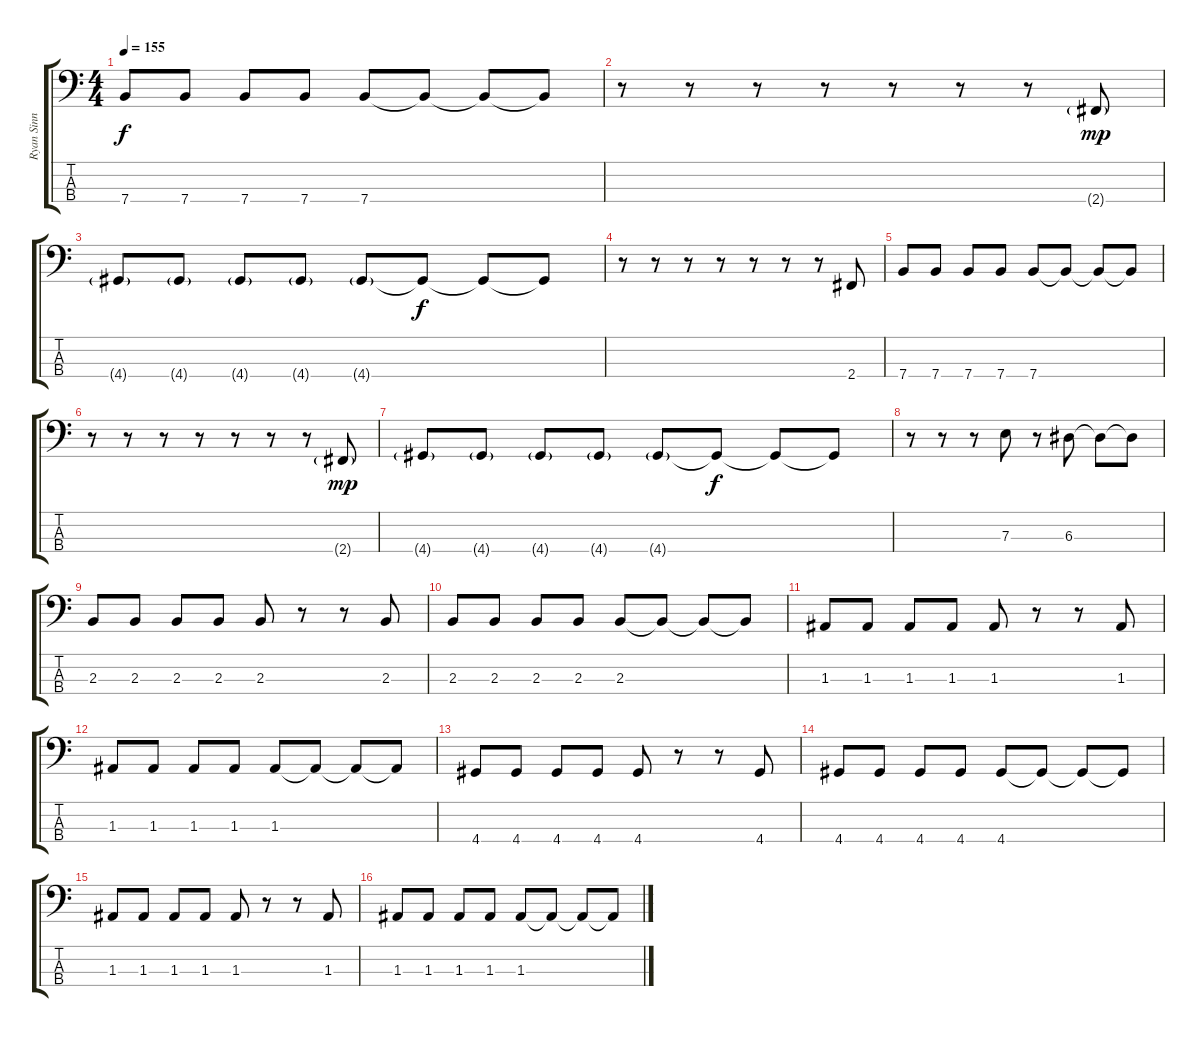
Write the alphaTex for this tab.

\track ("Ryan Sinn Bass" "Ryan Sinn ") {instrument electricbasspick}
\staff {score tabs}
\tuning (G2 D2 A1 E1) {hide}
\ts (4 4)
\tempo 155
\clef f4
\ks c
7.4.8{dy f} 7.4.8 7.4.8 7.4.8 7.4.8 7.4{t}.8 7.4{t}.8 7.4{t}.8 |
r.8 r.8 r.8 r.8 r.8 r.8 r.8 2.4{g}.8{dy mp} |
4.4{g}.8 4.4{g}.8 4.4{g}.8 4.4{g}.8 4.4{g}.8 4.4{t}.8{dy f} 4.4{t}.8 4.4{t}.8 |
r.8 r.8 r.8 r.8 r.8 r.8 r.8 2.4.8 |
7.4.8 7.4.8 7.4.8 7.4.8 7.4.8 7.4{t}.8 7.4{t}.8 7.4{t}.8 |
r.8 r.8 r.8 r.8 r.8 r.8 r.8 2.4{g}.8{dy mp} |
4.4{g}.8 4.4{g}.8 4.4{g}.8 4.4{g}.8 4.4{g}.8 4.4{t}.8{dy f} 4.4{t}.8 4.4{t}.8 |
r.8 r.8 r.8 7.3.8 r.8 6.3.8 6.3{t}.8 6.3{t}.8 |
2.3.8 2.3.8 2.3.8 2.3.8 2.3.8 r.8 r.8 2.3.8 |
2.3.8 2.3.8 2.3.8 2.3.8 2.3.8 2.3{t}.8 2.3{t}.8 2.3{t}.8 |
1.3.8 1.3.8 1.3.8 1.3.8 1.3.8 r.8 r.8 1.3.8 |
1.3.8 1.3.8 1.3.8 1.3.8 1.3.8 1.3{t}.8 1.3{t}.8 1.3{t}.8 |
4.4.8 4.4.8 4.4.8 4.4.8 4.4.8 r.8 r.8 4.4.8 |
4.4.8 4.4.8 4.4.8 4.4.8 4.4.8 4.4{t}.8 4.4{t}.8 4.4{t}.8 |
1.3.8 1.3.8 1.3.8 1.3.8 1.3.8 r.8 r.8 1.3.8 |
1.3.8 1.3.8 1.3.8 1.3.8 1.3.8 1.3{t}.8 1.3{t}.8 1.3{t}.8
